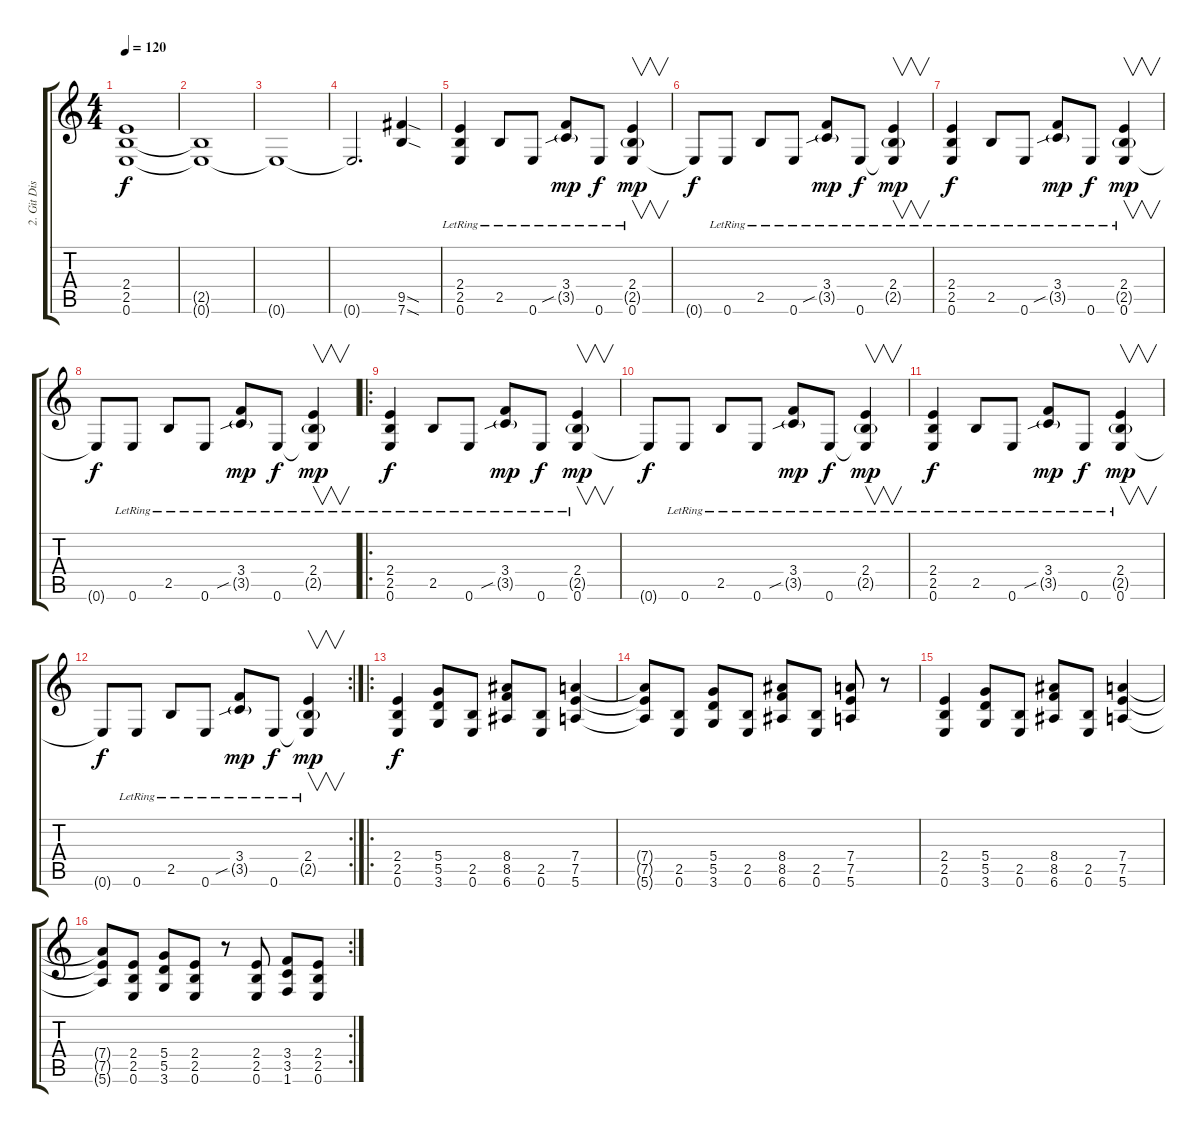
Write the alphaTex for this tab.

\track ("2. Git Dist" "2. Git Dis") {instrument distortionguitar}
\staff {score tabs}
\tuning (E4 B3 G3 D3 A2 E2) {hide}
\ts (4 4)
\tempo 120
\clef g2
\ks c
(2.4 2.5 0.6).1{dy f instrument distortionguitar} |
(2.5{t} 0.6{t}).1 |
0.6{t}.1 |
0.6{t}.2{d} (9.5{sod} 7.6{sod}).4 |
(2.4{lr} 2.5{lr} 0.6{lr}).4 2.5{lr}.8 0.6{lr}.8 (3.4{lr} 3.5{sib g lr}).8{dy mp} 0.6{lr}.8{dy f} (2.4{lr} 2.5{g lr} 0.6{lr}).4{v dy mp} |
0.6{t}.8{dy f} 0.6{lr}.8 2.5{lr}.8 0.6{lr}.8 (3.4{lr} 3.5{sib g lr}).8{dy mp} 0.6{lr}.8{dy f} (2.4{lr} 2.5{g lr} 0.6{t}).4{v dy mp} |
(2.4{lr} 2.5{lr} 0.6{lr}).4{dy f} 2.5{lr}.8 0.6{lr}.8 (3.4{lr} 3.5{sib g lr}).8{dy mp} 0.6{lr}.8{dy f} (2.4{lr} 2.5{g lr} 0.6{lr}).4{v dy mp} |
0.6{t}.8{dy f} 0.6{lr}.8 2.5{lr}.8 0.6{lr}.8 (3.4{lr} 3.5{sib g lr}).8{dy mp} 0.6{lr}.8{dy f} (2.4{lr} 2.5{g lr} 0.6{t}).4{v dy mp} |
\ro
(2.4{lr} 2.5{lr} 0.6{lr}).4{dy f} 2.5{lr}.8 0.6{lr}.8 (3.4{lr} 3.5{sib g lr}).8{dy mp} 0.6{lr}.8{dy f} (2.4{lr} 2.5{g lr} 0.6{lr}).4{v dy mp} |
0.6{t}.8{dy f} 0.6{lr}.8 2.5{lr}.8 0.6{lr}.8 (3.4{lr} 3.5{sib g lr}).8{dy mp} 0.6{lr}.8{dy f} (2.4{lr} 2.5{g lr} 0.6{t}).4{v dy mp} |
(2.4{lr} 2.5{lr} 0.6{lr}).4{dy f} 2.5{lr}.8 0.6{lr}.8 (3.4{lr} 3.5{sib g lr}).8{dy mp} 0.6{lr}.8{dy f} (2.4{lr} 2.5{g lr} 0.6{lr}).4{v dy mp} |
\rc 2
0.6{t}.8{dy f} 0.6{lr}.8 2.5{lr}.8 0.6{lr}.8 (3.4{lr} 3.5{sib g lr}).8{dy mp} 0.6{lr}.8{dy f} (2.4{lr} 2.5{g lr} 0.6{t}).4{v dy mp} |
\ro
(2.4 2.5 0.6).4{dy f} (5.4 5.5 3.6).8 (2.5 0.6).8 (8.4 8.5 6.6).8 (2.5 0.6).8 (7.4 7.5 5.6).4 |
(7.4{t} 7.5{t} 5.6{t}).8 (2.5 0.6).8 (5.4 5.5 3.6).8 (2.5 0.6).8 (8.4 8.5 6.6).8 (2.5 0.6).8 (7.4 7.5 5.6).8 r.8 |
(2.4 2.5 0.6).4 (5.4 5.5 3.6).8 (2.5 0.6).8 (8.4 8.5 6.6).8 (2.5 0.6).8 (7.4 7.5 5.6).4 |
\rc 2
(7.4{t} 7.5{t} 5.6{t}).8 (2.4 2.5 0.6).8 (5.4 5.5 3.6).8 (2.4 2.5 0.6).8 r.8 (2.4 2.5 0.6).8 (3.4 3.5 1.6).8 (2.4 2.5 0.6).8
